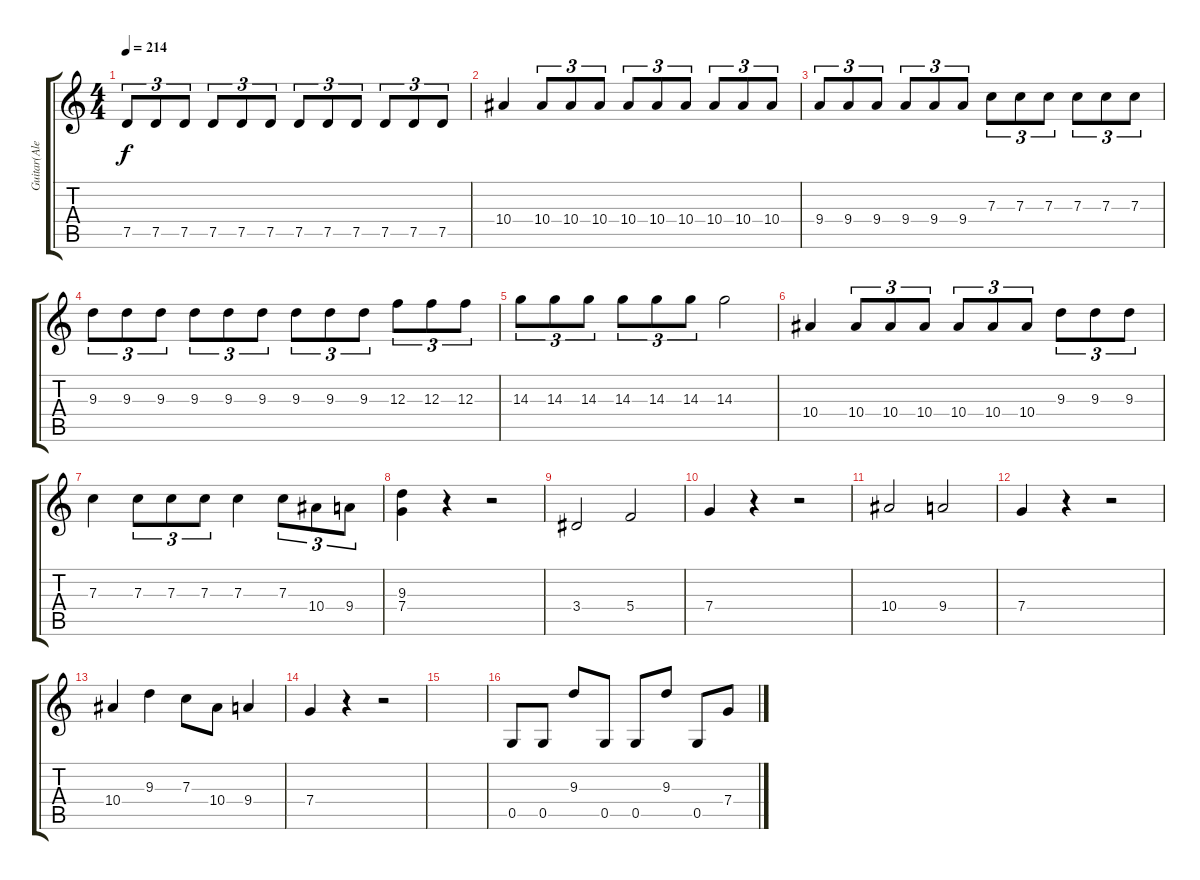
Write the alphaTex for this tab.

\track ("Guitar(Ale)" "Guitar(Ale") {instrument distortionguitar}
\staff {score tabs}
\tuning (D4 A3 F3 C3 G2 D2) {hide}
\ts (4 4)
\tempo 214
\clef g2
\ks c
7.5.8{tu (3 2) dy f} 7.5.8{tu (3 2)} 7.5.8{tu (3 2)} 7.5.8{tu (3 2)} 7.5.8{tu (3 2)} 7.5.8{tu (3 2)} 7.5.8{tu (3 2)} 7.5.8{tu (3 2)} 7.5.8{tu (3 2)} 7.5.8{tu (3 2)} 7.5.8{tu (3 2)} 7.5.8{tu (3 2)} |
10.4.4 10.4.8{tu (3 2)} 10.4.8{tu (3 2)} 10.4.8{tu (3 2)} 10.4.8{tu (3 2)} 10.4.8{tu (3 2)} 10.4.8{tu (3 2)} 10.4.8{tu (3 2)} 10.4.8{tu (3 2)} 10.4.8{tu (3 2)} |
9.4.8{tu (3 2)} 9.4.8{tu (3 2)} 9.4.8{tu (3 2)} 9.4.8{tu (3 2)} 9.4.8{tu (3 2)} 9.4.8{tu (3 2)} 7.3.8{tu (3 2)} 7.3.8{tu (3 2)} 7.3.8{tu (3 2)} 7.3.8{tu (3 2)} 7.3.8{tu (3 2)} 7.3.8{tu (3 2)} |
9.3.8{tu (3 2)} 9.3.8{tu (3 2)} 9.3.8{tu (3 2)} 9.3.8{tu (3 2)} 9.3.8{tu (3 2)} 9.3.8{tu (3 2)} 9.3.8{tu (3 2)} 9.3.8{tu (3 2)} 9.3.8{tu (3 2)} 12.3.8{tu (3 2)} 12.3.8{tu (3 2)} 12.3.8{tu (3 2)} |
14.3.8{tu (3 2)} 14.3.8{tu (3 2)} 14.3.8{tu (3 2)} 14.3.8{tu (3 2)} 14.3.8{tu (3 2)} 14.3.8{tu (3 2)} 14.3.2 |
10.4.4 10.4.8{tu (3 2)} 10.4.8{tu (3 2)} 10.4.8{tu (3 2)} 10.4.8{tu (3 2)} 10.4.8{tu (3 2)} 10.4.8{tu (3 2)} 9.3.8{tu (3 2)} 9.3.8{tu (3 2)} 9.3.8{tu (3 2)} |
7.3.4 7.3.8{tu (3 2)} 7.3.8{tu (3 2)} 7.3.8{tu (3 2)} 7.3.4 7.3.8{tu (3 2)} 10.4.8{tu (3 2)} 9.4.8{tu (3 2)} |
(9.3 7.4).4 r.4 r.2 |
3.4.2 5.4.2 |
7.4.4 r.4 r.2 |
10.4.2 9.4.2 |
7.4.4 r.4 r.2 |
10.4.4 9.3.4 7.3.8 10.4.8 9.4.4 |
7.4.4 r.4 r.2 |
|
0.5.8 0.5.8 9.3.8 0.5.8 0.5.8 9.3.8 0.5.8 7.4.8
